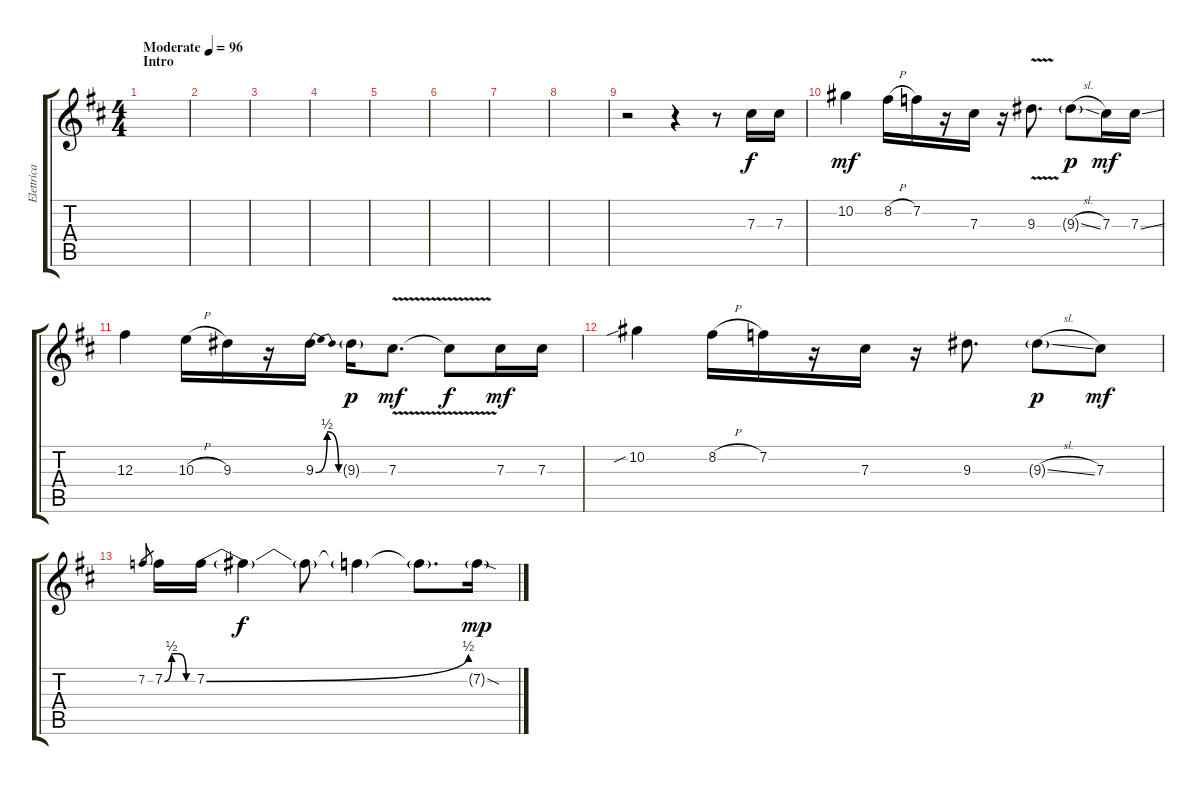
\track ("Elettrica Solo" "Elettrica ") {instrument distortionguitar}
\staff {score tabs}
\tuning (Eb4 Bb3 Gb3 Db3 Ab2 Eb2) {hide}
\ts (4 4)
\section ("" "Intro")
\tempo (96 "Moderate")
\clef g2
\ks d
|
|
|
|
|
|
|
|
r.2 r.4 r.8 7.3.16 7.3.16{dy f} |
10.2.4{dy mf} 8.2{h}.16 7.2.16 r.16 7.3.16 r.16 9.3{v}.8{d} 9.3{sl g}.8{dy p} 7.3.16{dy mf} 7.3{ss}.16 |
12.3.4 10.3{h}.16 9.3.16 r.16 9.3{be (bendrelease 0 0 10 2 45 2 60 0)}.16 9.3{g}.16{dy p} 7.3{v}.8{d dy mf} 7.3{t}.8{dy f} 7.3.16{dy mf} 7.3.16 |
10.2{sib}.4 8.2{h}.16 7.2.16 r.16 7.3.16 r.16 9.3.8{d} 9.3{sl g}.8{dy p} 7.3.8{dy mf} |
7.2.8{gr} 7.2{be (custom 0 0 15 2 30 2 46 0 60 0)}.16 7.2{be (bend 0 0 60 2)}.16 7.2{t}.4{dy f} 7.2{t}.8 7.2{t}.4 7.2{t}.8{d} 7.2{sod g}.16{dy mp}
